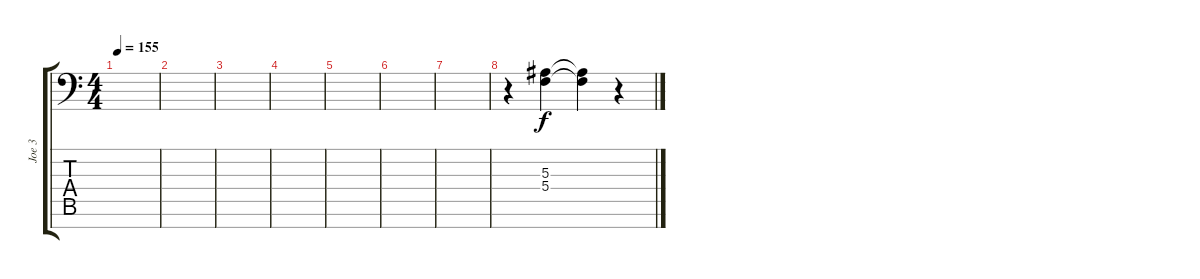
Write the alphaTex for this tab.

\track ("Joe 3" "Joe 3") {instrument orchestrahit}
\staff {score tabs}
\tuning (D4 A3 F3 C3 G2 C2 G1) {hide}
\ts (4 4)
\tempo 155
\clef f4
\ks c
|
|
|
|
|
|
|
r.4{volume 10 instrument reversecymbal} (5.3 5.4).4 (5.3{t} 5.4{t}).4 r.4
